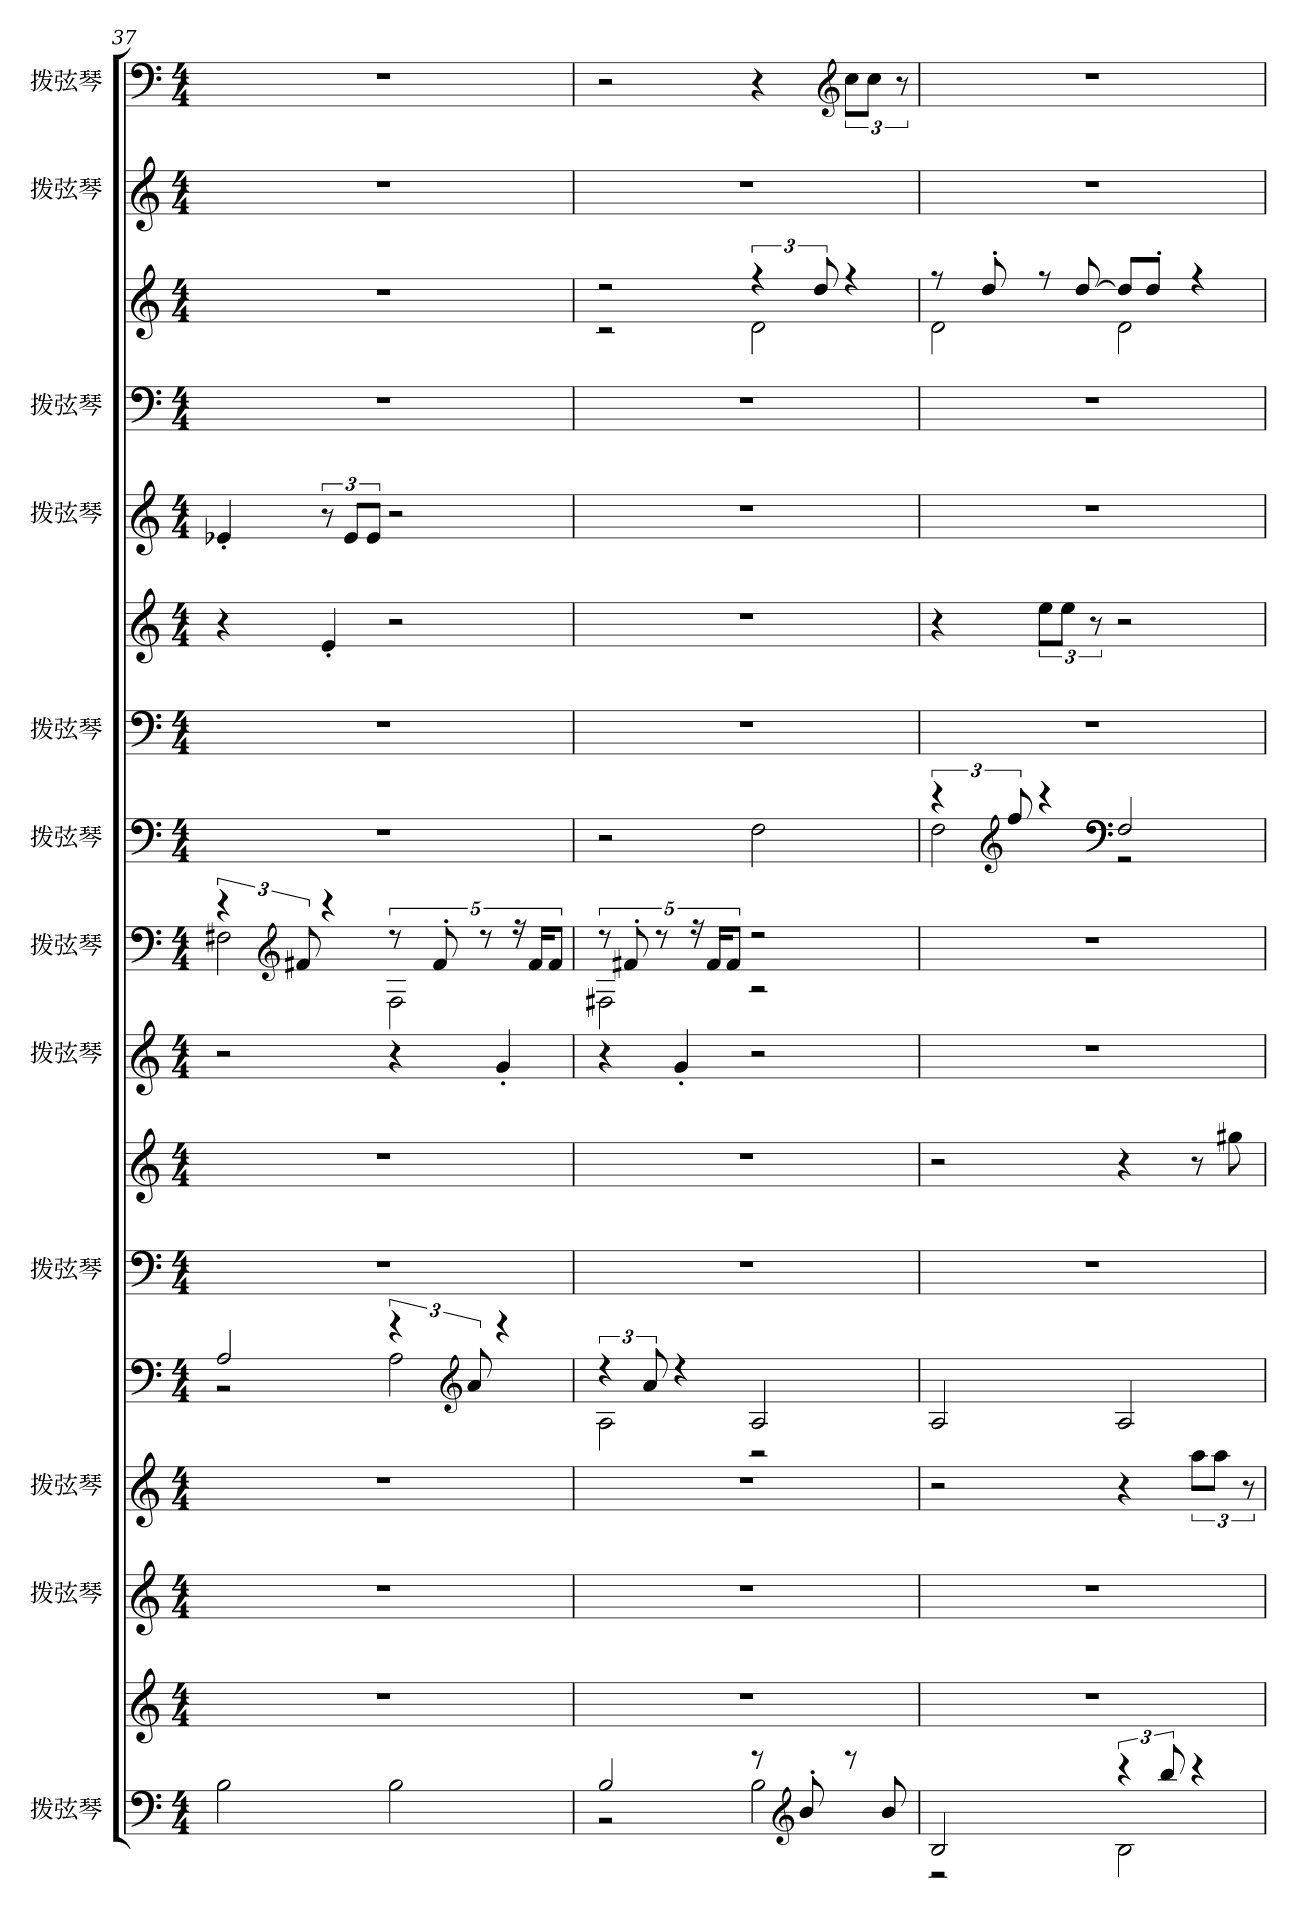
**kern	**kern	**kern	**kern	**kern	**kern	**kern	**kern	**kern	**kern	**kern	**kern	**kern	**kern	**kern	**kern	**kern
*part12	*part12	*part11	*part10	*part10	*part9	*part9	*part8	*part7	*part6	*part5	*part5	*part4	*part3	*part3	*part2	*part1
*staff17	*staff16	*staff15	*staff14	*staff13	*staff12	*staff11	*staff10	*staff9	*staff8	*staff7	*staff6	*staff5	*staff4	*staff3	*staff2	*staff1
*I"拨弦琴	*	*I"拨弦琴	*I"拨弦琴	*	*I"拨弦琴	*	*I"拨弦琴	*I"拨弦琴	*I"拨弦琴	*I"拨弦琴	*	*I"拨弦琴	*I"拨弦琴	*	*I"拨弦琴	*I"拨弦琴
*clefF4	*clefG2	*clefG2	*clefG2	*clefF4	*clefF4	*clefG2	*clefG2	*clefF4	*clefF4	*clefF4	*clefG2	*clefG2	*clefF4	*clefG2	*clefG2	*clefF4
*k[]	*k[]	*k[]	*k[]	*k[]	*k[]	*k[]	*k[]	*k[]	*k[]	*k[]	*k[]	*k[]	*k[]	*k[]	*k[]	*k[]
*M4/4	*M4/4	*M4/4	*M4/4	*M4/4	*M4/4	*M4/4	*M4/4	*M4/4	*M4/4	*M4/4	*M4/4	*M4/4	*M4/4	*M4/4	*M4/4	*M4/4
=37	=37	=37	=37	=37	=37	=37	=37	=37	=37	=37	=37	=37	=37	=37	=37	=37
*	*	*	*	*^	*	*	*	*^	*	*	*	*	*	*	*	*
2B\	1r	1r	1r	2A/	2r	1r	1r	2r	6r	2F#X\	1r	1r	4r	4e-X'/	1r	1r	1r	1r
*	*	*	*	*	*	*	*	*	*clefG2	*	*	*	*	*	*	*	*	*
.	.	.	.	.	.	.	.	.	12f#X/	.	.	.	.	.	.	.	.	.
.	.	.	.	.	.	.	.	.	4r	.	.	.	4e'/	12r	.	.	.	.
.	.	.	.	.	.	.	.	.	.	.	.	.	.	12e-/L	.	.	.	.
.	.	.	.	.	.	.	.	.	.	.	.	.	.	12e-/J	.	.	.	.
2B\	.	.	.	6r	2A\	.	.	4r	10r	2F#\	.	.	2r	2r	.	.	.	.
.	.	.	.	.	.	.	.	.	10f#'/	.	.	.	.	.	.	.	.	.
*	*	*	*	*clefG2	*	*	*	*	*	*	*	*	*	*	*	*	*	*
.	.	.	.	12a/	.	.	.	.	.	.	.	.	.	.	.	.	.	.
.	.	.	.	.	.	.	.	.	10r	.	.	.	.	.	.	.	.	.
.	.	.	.	4r	.	.	.	4g'/	.	.	.	.	.	.	.	.	.	.
.	.	.	.	.	.	.	.	.	20r	.	.	.	.	.	.	.	.	.
.	.	.	.	.	.	.	.	.	20f#/KL	.	.	.	.	.	.	.	.	.
.	.	.	.	.	.	.	.	.	10f#/J	.	.	.	.	.	.	.	.	.
!!LO:PB:g=z
=38	=38	=38	=38	=38	=38	=38	=38	=38	=38	=38	=38	=38	=38	=38	=38	=38	=38	=38
*^	*	*	*	*	*	*	*	*	*	*	*	*	*	*	*	*^	*	*
2B/	2r	1r	1r	1r	6r	2A\	1r	1r	4r	10r	2F#X\	2r	1r	1r	1r	1r	2r	2r	1r	2r
.	.	.	.	.	.	.	.	.	.	10f#X'/	.	.	.	.	.	.	.	.	.	.
.	.	.	.	.	12a/	.	.	.	.	.	.	.	.	.	.	.	.	.	.	.
.	.	.	.	.	.	.	.	.	.	10r	.	.	.	.	.	.	.	.	.	.
.	.	.	.	.	4r	.	.	.	4g'/	.	.	.	.	.	.	.	.	.	.	.
.	.	.	.	.	.	.	.	.	.	20r	.	.	.	.	.	.	.	.	.	.
.	.	.	.	.	.	.	.	.	.	20f#/KL	.	.	.	.	.	.	.	.	.	.
.	.	.	.	.	.	.	.	.	.	10f#/J	.	.	.	.	.	.	.	.	.	.
8r	2B\	.	.	.	2A/	2r	.	.	2r	2r	2r	2F\	.	.	.	.	6r	2d\	.	4r
*clefG2	*	*	*	*	*	*	*	*	*	*	*	*	*	*	*	*	*	*	*	*
8b'/	.	.	.	.	.	.	.	.	.	.	.	.	.	.	.	.	.	.	.	.
.	.	.	.	.	.	.	.	.	.	.	.	.	.	.	.	.	12dd/	.	.	.
*	*	*	*	*	*	*	*	*	*	*	*	*	*	*	*	*	*	*	*	*clefG2
8r	.	.	.	.	.	.	.	.	.	.	.	.	.	.	.	.	4r	.	.	12cc\L
.	.	.	.	.	.	.	.	.	.	.	.	.	.	.	.	.	.	.	.	12cc\J
8b/	.	.	.	.	.	.	.	.	.	.	.	.	.	.	.	.	.	.	.	.
.	.	.	.	.	.	.	.	.	.	.	.	.	.	.	.	.	.	.	.	12r
*	*	*	*	*	*v	*v	*	*	*	*v	*v	*	*	*	*	*	*	*	*	*
=39	=39	=39	=39	=39	=39	=39	=39	=39	=39	=39	=39	=39	=39	=39	=39	=39	=39	=39
*	*	*	*	*	*	*	*	*	*	*^	*	*	*	*	*	*	*	*
2B/	2r	1r	1r	2r	2A/	1r	2r	1r	1r	6r	2F\	1r	4r	1r	1r	8r	2d\	1r	1r
.	.	.	.	.	.	.	.	.	.	.	.	.	.	.	.	8dd'/	.	.	.
*	*	*	*	*	*	*	*	*	*	*clefG2	*	*	*	*	*	*	*	*	*
.	.	.	.	.	.	.	.	.	.	12ff/	.	.	.	.	.	.	.	.	.
.	.	.	.	.	.	.	.	.	.	4r	.	.	12ee\L	.	.	8r	.	.	.
.	.	.	.	.	.	.	.	.	.	.	.	.	12ee\J	.	.	.	.	.	.
.	.	.	.	.	.	.	.	.	.	.	.	.	.	.	.	[8dd/	.	.	.
.	.	.	.	.	.	.	.	.	.	.	.	.	12r	.	.	.	.	.	.
*	*	*	*	*	*	*	*	*	*	*clefF4	*	*	*	*	*	*	*	*	*
6r	2B\	.	.	4r	2A/	.	4r	.	.	2F/	2r	.	2r	.	.	8dd/L]	2d\	.	.
.	.	.	.	.	.	.	.	.	.	.	.	.	.	.	.	8dd'/J	.	.	.
12bb/	.	.	.	.	.	.	.	.	.	.	.	.	.	.	.	.	.	.	.
4r	.	.	.	12aa\L	.	.	8r	.	.	.	.	.	.	.	.	4r	.	.	.
.	.	.	.	12aa\J	.	.	.	.	.	.	.	.	.	.	.	.	.	.	.
.	.	.	.	.	.	.	8gg#X\	.	.	.	.	.	.	.	.	.	.	.	.
.	.	.	.	12r	.	.	.	.	.	.	.	.	.	.	.	.	.	.	.
*v	*v	*	*	*	*	*	*	*	*	*v	*v	*	*	*	*	*v	*v	*	*
=	=	=	=	=	=	=	=	=	=	=	=	=	=	=	=	=
*-	*-	*-	*-	*-	*-	*-	*-	*-	*-	*-	*-	*-	*-	*-	*-	*-
